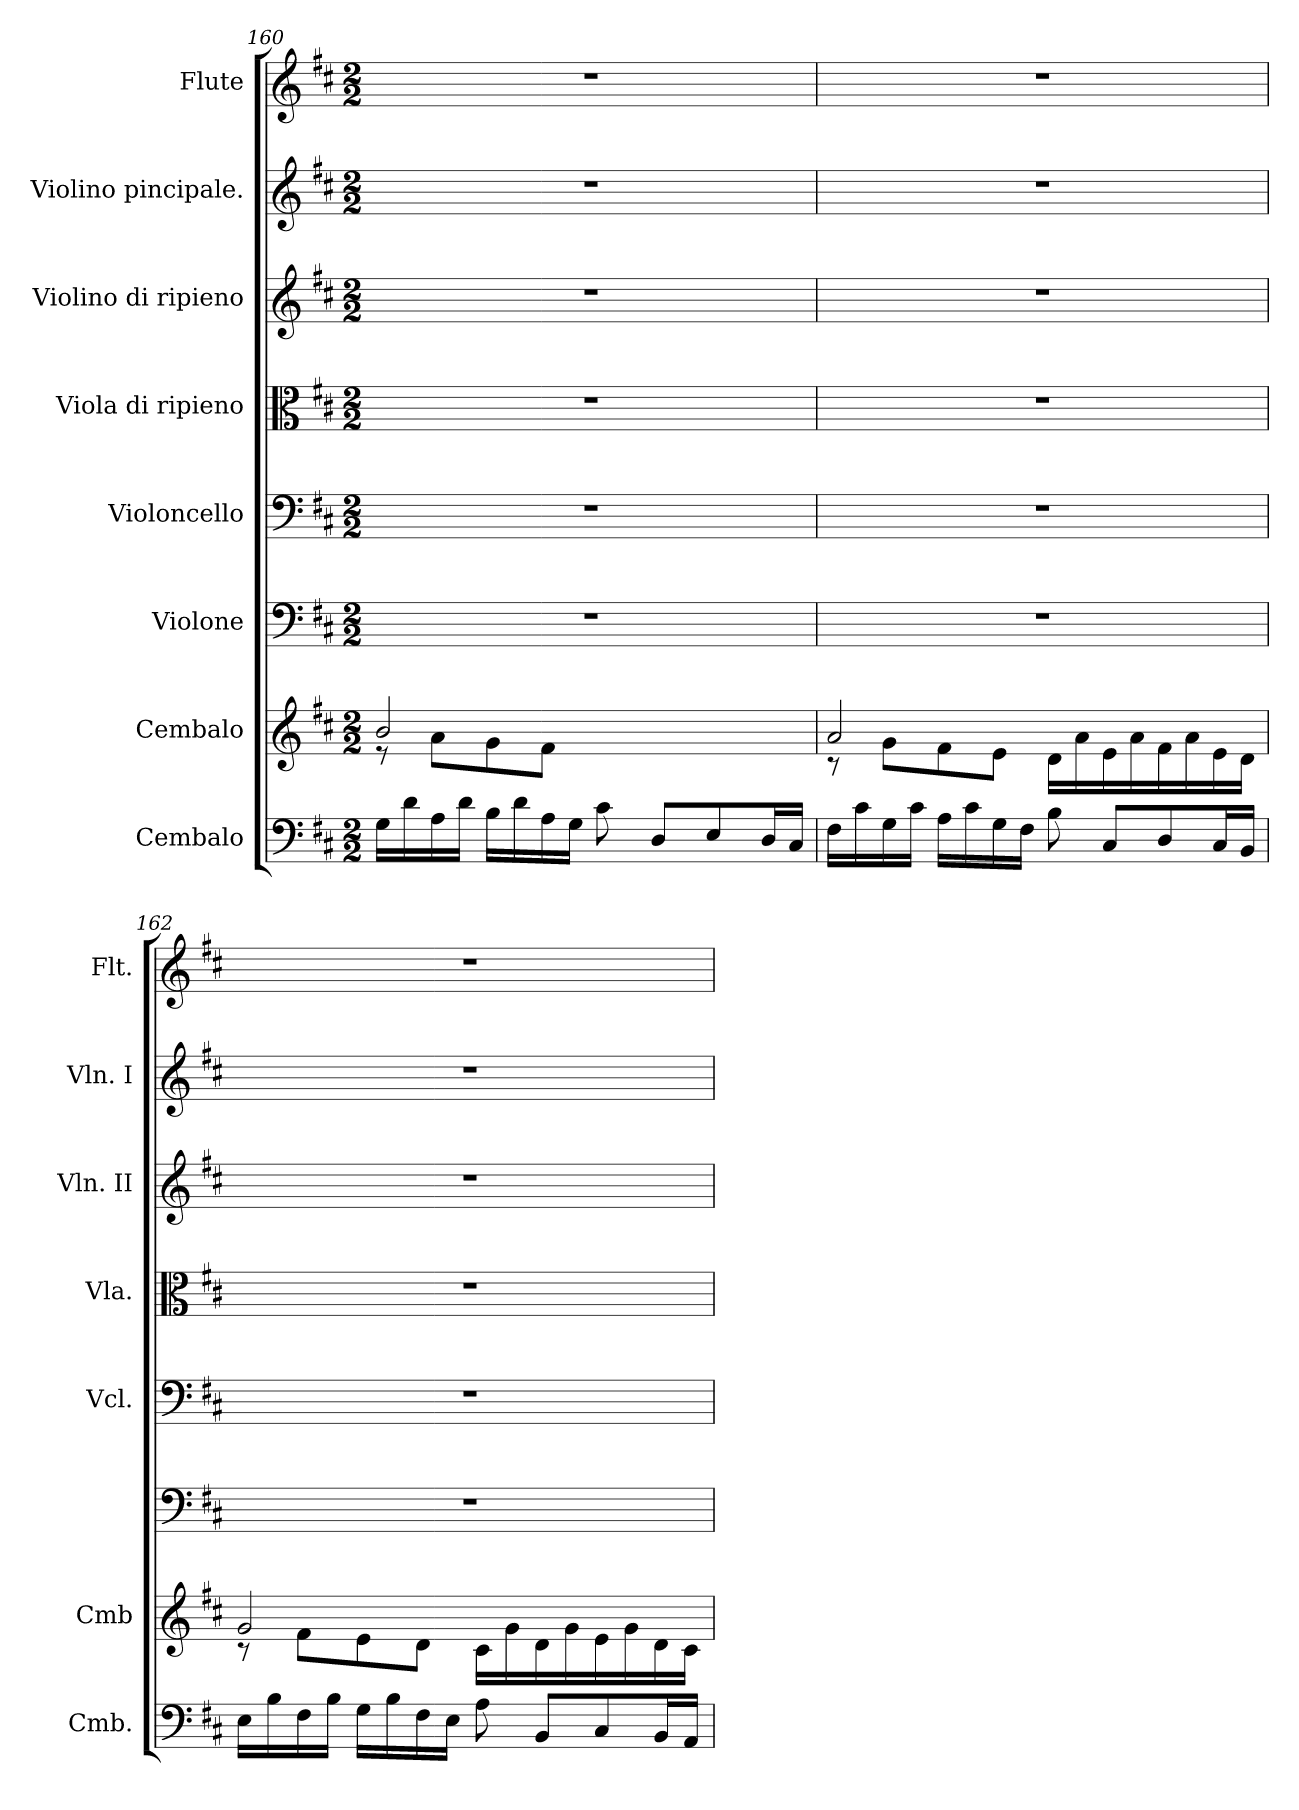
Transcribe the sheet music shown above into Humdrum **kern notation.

**kern	**kern	**kern	**kern	**kern	**kern	**kern	**kern
*part8	*part7	*part6	*part5	*part4	*part3	*part2	*part1
*staff8	*staff7	*staff6	*staff5	*staff4	*staff3	*staff2	*staff1
*I"Cembalo	*I"Cembalo	*I"Violone	*I"Violoncello	*I"Viola di ripieno	*I"Violino di ripieno	*I"Violino pincipale.	*I"Flute
*I'Cmb.	*I'Cmb	*	*I'Vcl.	*I'Vla.	*I'Vln. II	*I'Vln. I	*I'Flt.
!!LO:PB:g=z
*clefF4	*clefG2	*clefF4	*clefF4	*clefC3	*clefG2	*clefG2	*clefG2
*	*	*ITrd7c12	*	*	*	*	*
*k[f#c#]	*k[f#c#]	*k[f#c#]	*k[f#c#]	*k[f#c#]	*k[f#c#]	*k[f#c#]	*k[f#c#]
*D:	*D:	*D:	*D:	*D:	*D:	*D:	*D:
*M2/2	*M2/2	*M2/2	*M2/2	*M2/2	*M2/2	*M2/2	*M2/2
=160	=160	=160	=160	=160	=160	=160	=160
*	*^	*	*	*	*	*	*
16G\LL	2b/	8r	1r	1r	1r	1r	1r	1r
16d\	.	.	.	.	.	.	.	.
16A\	.	8a\L	.	.	.	.	.	.
16d\JJ	.	.	.	.	.	.	.	.
16B\LL	.	8g\	.	.	.	.	.	.
16d\	.	.	.	.	.	.	.	.
16A\	.	8f#\J	.	.	.	.	.	.
16G\JJ	.	.	.	.	.	.	.	.
8c#\	2ryy	16e\LLyy	.	.	.	.	.	.
.	.	16b\	.	.	.	.	.	.
8D/L	.	16f#\	.	.	.	.	.	.
.	.	16b\	.	.	.	.	.	.
8E/	.	16g\	.	.	.	.	.	.
.	.	16b\	.	.	.	.	.	.
16D/L	.	16f#\	.	.	.	.	.	.
16C#/JJ	.	16e\JJ	.	.	.	.	.	.
=161	=161	=161	=161	=161	=161	=161	=161	=161
16F#\LL	2a/	8r	1r	1r	1r	1r	1r	1r
16c#\	.	.	.	.	.	.	.	.
16G\	.	8g\L	.	.	.	.	.	.
16c#\JJ	.	.	.	.	.	.	.	.
16A\LL	.	8f#\	.	.	.	.	.	.
16c#\	.	.	.	.	.	.	.	.
16G\	.	8e\J	.	.	.	.	.	.
16F#\JJ	.	.	.	.	.	.	.	.
8B\	2ryy	16d\LL	.	.	.	.	.	.
.	.	16a\	.	.	.	.	.	.
8C#/L	.	16e\	.	.	.	.	.	.
.	.	16a\	.	.	.	.	.	.
8D/	.	16f#\	.	.	.	.	.	.
.	.	16a\	.	.	.	.	.	.
16C#/L	.	16e\	.	.	.	.	.	.
16BB/JJ	.	16d\JJ	.	.	.	.	.	.
=162	=162	=162	=162	=162	=162	=162	=162	=162
16E\LL	2g/	8r	1r	1r	1r	1r	1r	1r
16B\	.	.	.	.	.	.	.	.
16F#\	.	8f#\L	.	.	.	.	.	.
16B\JJ	.	.	.	.	.	.	.	.
16G\LL	.	8e\	.	.	.	.	.	.
16B\	.	.	.	.	.	.	.	.
16F#\	.	8d\J	.	.	.	.	.	.
16E\JJ	.	.	.	.	.	.	.	.
8A\	2ryy	16c#\LL	.	.	.	.	.	.
.	.	16g\	.	.	.	.	.	.
8BB/L	.	16d\	.	.	.	.	.	.
.	.	16g\	.	.	.	.	.	.
8C#/	.	16e\	.	.	.	.	.	.
.	.	16g\	.	.	.	.	.	.
16BB/L	.	16d\	.	.	.	.	.	.
16AA/JJ	.	16c#\JJ	.	.	.	.	.	.
*	*v	*v	*	*	*	*	*	*
=	=	=	=	=	=	=	=
*-	*-	*-	*-	*-	*-	*-	*-
